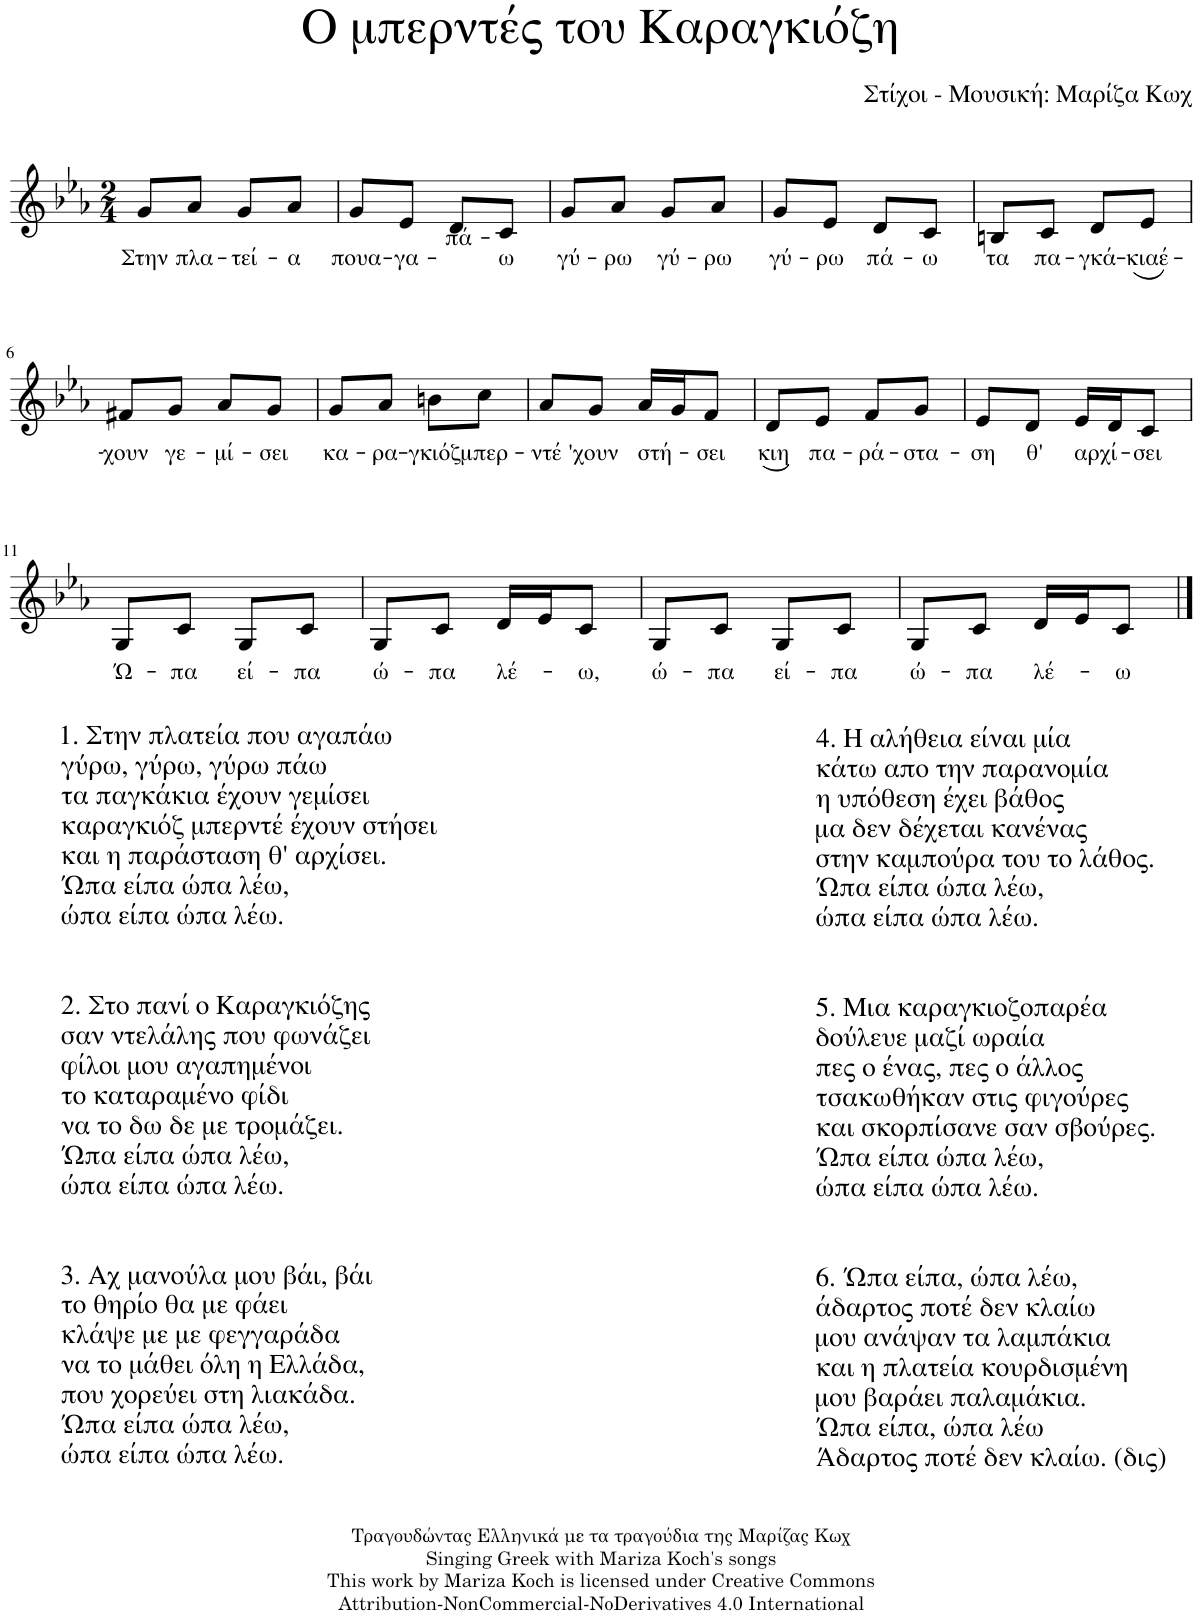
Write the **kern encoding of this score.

**kern	**text
*part1	*part1
*staff1	*staff1
*I"Φωνή	*
*clefG2	*
*k[b-e-a-]	*
*M2/4	*
=1	=1
!	!LO:LY:b
8g/L	Στην
!	!LO:LY:b
8a-/J	πλα-
!	!LO:LY:b
8g/L	-τεί-
!	!LO:LY:b
8a-/J	-α
=2	=2
!	!LO:LY:b
8g/L	πουα-
!	!LO:LY:b
8e-/J	-γα-
!	!LO:LY:b
8d/L	-πά-
!	!LO:LY:b
8c/J	-ω
=3	=3
!	!LO:LY:b
8g/L	γύ-
!	!LO:LY:b
8a-/J	-ρω
!	!LO:LY:b
8g/L	γύ-
!	!LO:LY:b
8a-/J	-ρω
=4	=4
!	!LO:LY:b
8g/L	γύ-
!	!LO:LY:b
8e-/J	-ρω
!	!LO:LY:b
8d/L	πά-
!	!LO:LY:b
8c/J	-ω
=5	=5
!	!LO:LY:b
8Bn/L	τα
!	!LO:LY:b
8c/J	πα-
!	!LO:LY:b
(8d/L	-γκά-
!	!LO:LY:b
8e-/J)	-κιαέ-
!!LO:LB:g=z
=6	=6
!	!LO:LY:b
8f#X/L	-χουν
!	!LO:LY:b
8g/J	γε-
!	!LO:LY:b
8a-/L	-μί-
!	!LO:LY:b
8g/J	-σει
=7	=7
!	!LO:LY:b
8g/L	κα-
!	!LO:LY:b
8a-/J	-ρα-
!	!LO:LY:b
8bn\L	-γκιόζ
!	!LO:LY:b
8cc\J	μπερ-
=8	=8
!	!LO:LY:b
8a-/L	-ντέ
!	!LO:LY:b
8g/J	'χουν
!	!LO:LY:b
16a-/LL	στή-
16g/J	.
!	!LO:LY:b
8f/J	-σει
=9	=9
!	!LO:LY:b
(8d/L	κιη
!	!LO:LY:b
8e-/J)	πα-
!	!LO:LY:b
8f/L	-ρά-
!	!LO:LY:b
8g/J	-στα-
=10	=10
!	!LO:LY:b
8e-/L	-ση
!	!LO:LY:b
8d/J	θ'
!	!LO:LY:b
16e-/LL	αρχί-
16d/J	.
!	!LO:LY:b
8c/J	-σει
!!LO:LB:g=z
=11	=11
!	!LO:LY:b
8G/L	Ώ-
!	!LO:LY:b
8c/J	-πα
!	!LO:LY:b
8G/L	εί-
!	!LO:LY:b
8c/J	-πα
=12	=12
!	!LO:LY:b
8G/L	ώ-
!	!LO:LY:b
8c/J	-πα
!	!LO:LY:b
16d/LL	λέ-
16e-/J	.
!	!LO:LY:b
8c/J	-ω,
=13	=13
!	!LO:LY:b
8G/L	ώ-
!	!LO:LY:b
8c/J	-πα
!	!LO:LY:b
8G/L	εί-
!	!LO:LY:b
8c/J	-πα
=14	=14
!	!LO:LY:b
8G/L	ώ-
!LO:TX:b:t=1. Στην πλατεία που αγαπάω	!
!LO:TX:b:t=γύρω, γύρω, γύρω πάω	!
!LO:TX:b:t=τα παγκάκια έχουν γεμίσει	!
!LO:TX:b:t=καραγκιόζ μπερντέ έχουν στήσει	!
!LO:TX:b:t=και η παράσταση θ' αρχίσει.	!
!LO:TX:b:t=Ώπα είπα ώπα λέω,	!
!LO:TX:b:t=ώπα είπα ώπα λέω.	!
!LO:TX:b:t=2. Στο πανί ο Καραγκιόζης	!
!LO:TX:b:t=σαν ντελάλης που φωνάζει	!
!LO:TX:b:t=φίλοι μου αγαπημένοι	!
!LO:TX:b:t=το καταραμένο φίδι	!
!LO:TX:b:t=να το δω δε με τρομάζει.	!
!LO:TX:b:t=Ώπα είπα ώπα λέω,	!
!LO:TX:b:t=ώπα είπα ώπα λέω.	!
!LO:TX:b:t=3. Αχ μανούλα μου βάι, βάι	!
!LO:TX:b:t=το θηρίο θα με φάει	!
!LO:TX:b:t=κλάψε με με φεγγαράδα	!
!LO:TX:b:t=να το μάθει όλη η Ελλάδα,	!
!LO:TX:b:t=που χορεύει στη λιακάδα.	!
!LO:TX:b:t=Ώπα είπα ώπα λέω,	!
!LO:TX:b:t=ώπα είπα ώπα λέω.	!
!	!LO:LY:b
8c/J	-πα
!	!LO:LY:b
16d/LL	λέ-
16e-/J	.
!LO:TX:b:t=4. Η αλήθεια είναι μία	!
!LO:TX:b:t=κάτω απο την παρανομία	!
!LO:TX:b:t=η υπόθεση έχει βάθος	!
!LO:TX:b:t=μα δεν δέχεται κανένας	!
!LO:TX:b:t=στην καμπούρα του το λάθος.	!
!LO:TX:b:t=Ώπα είπα ώπα λέω,	!
!LO:TX:b:t=ώπα είπα ώπα λέω.	!
!LO:TX:b:t=5. Μια καραγκιοζοπαρέα	!
!LO:TX:b:t=δούλευε μαζί ωραία	!
!LO:TX:b:t=πες ο ένας, πες ο άλλος	!
!LO:TX:b:t=τσακωθήκαν στις φιγούρες	!
!LO:TX:b:t=και σκορπίσανε σαν σβούρες.	!
!LO:TX:b:t=Ώπα είπα ώπα λέω,	!
!LO:TX:b:t=ώπα είπα ώπα λέω.	!
!LO:TX:b:t=6. Ώπα είπα, ώπα λέω,	!
!LO:TX:b:t=άδαρτος ποτέ δεν κλαίω	!
!LO:TX:b:t=μου ανάψαν τα λαμπάκια	!
!LO:TX:b:t=και η πλατεία κουρδισμένη	!
!LO:TX:b:t=μου βαράει παλαμάκια.	!
!LO:TX:b:t=Ώπα είπα, ώπα λέω	!
!LO:TX:b:t=Άδαρτος ποτέ δεν κλαίω. (δις)	!
!	!LO:LY:b
8c/J	-ω
==	==
*-	*-
